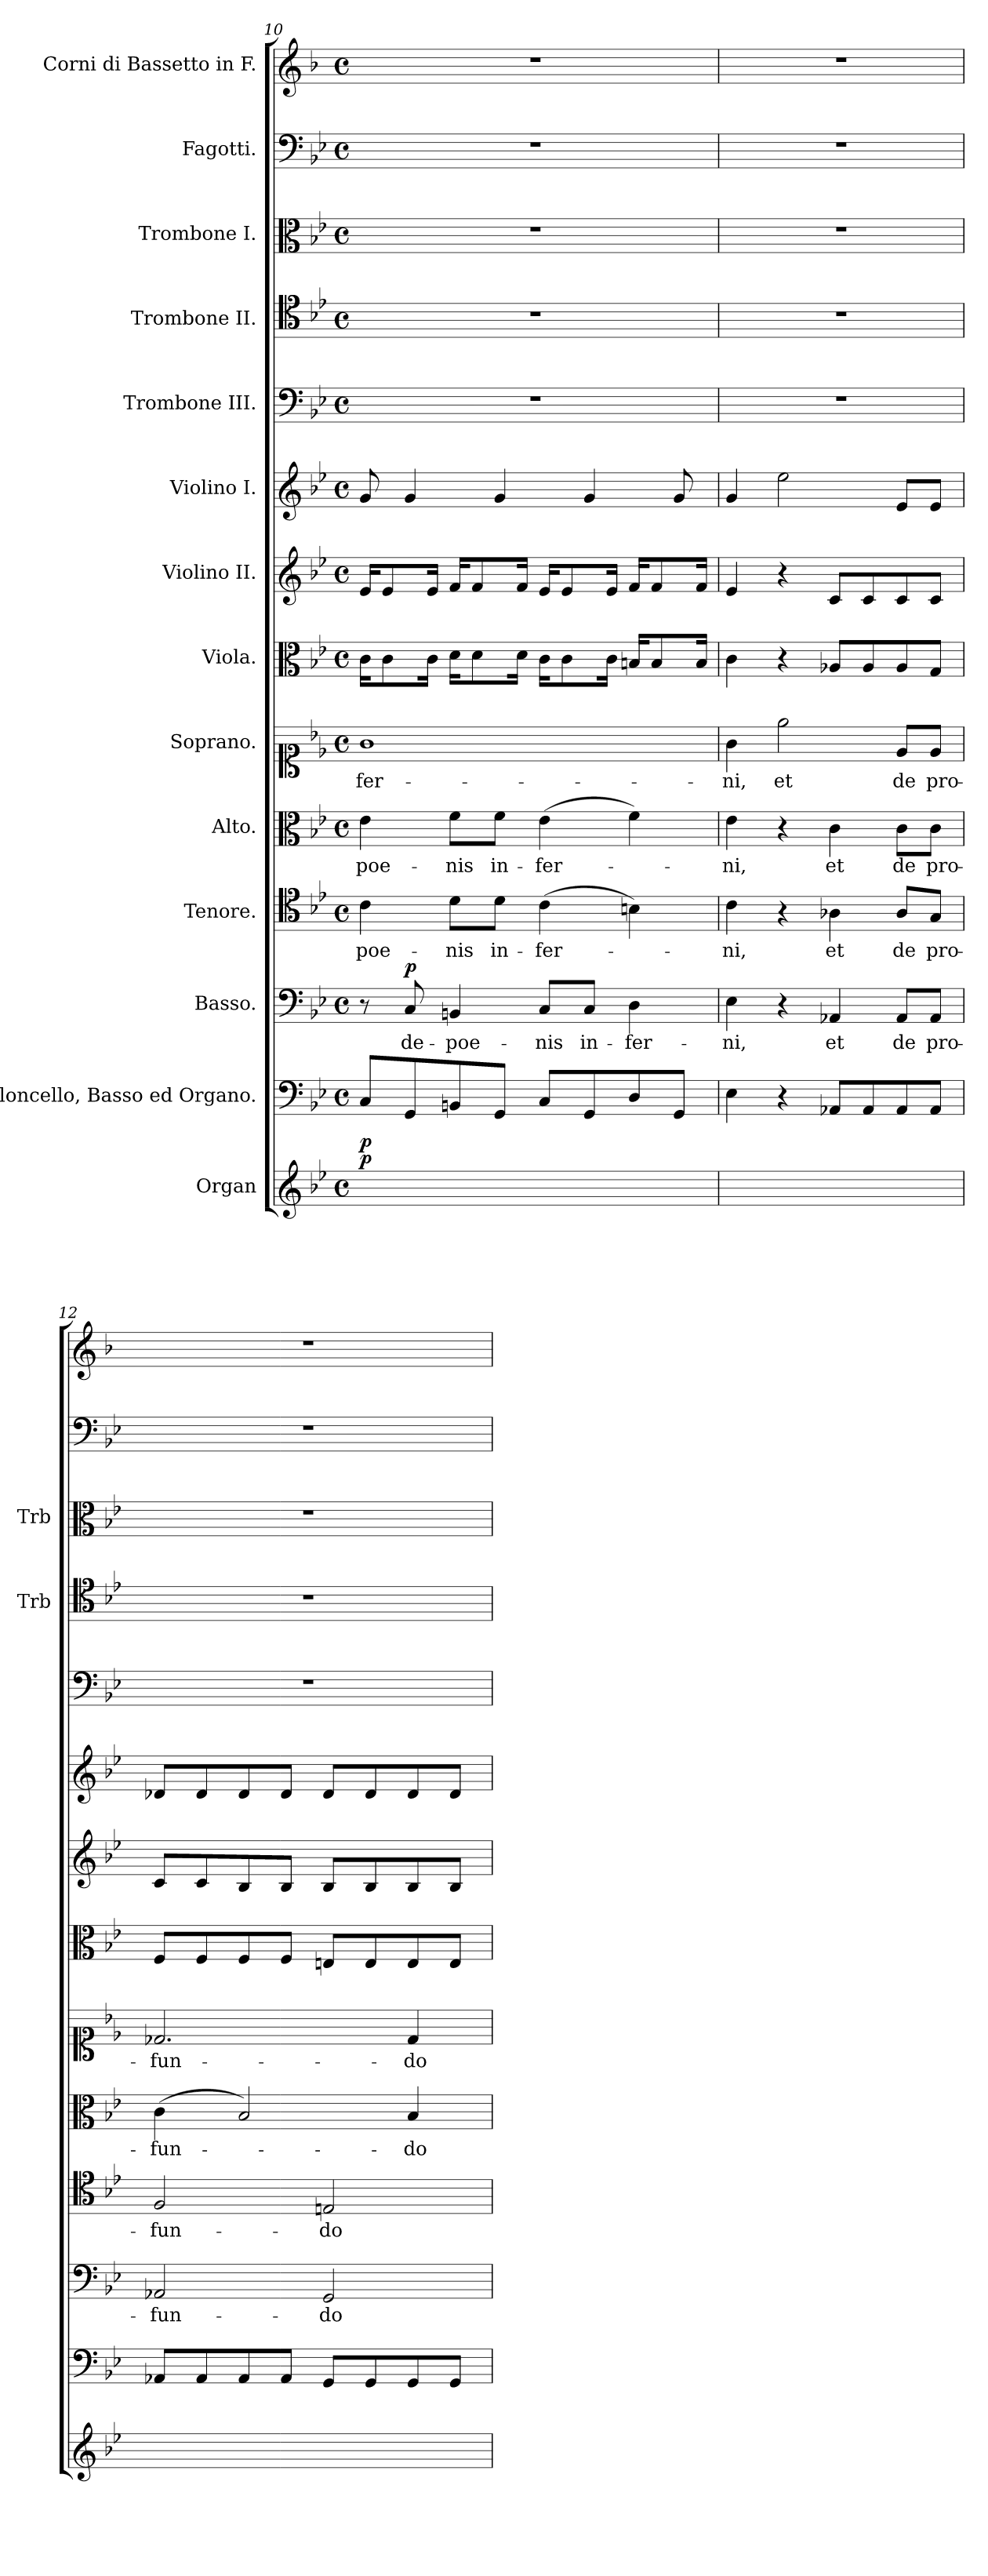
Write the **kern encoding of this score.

**kern	**dynam	**kern	**dynam	**kern	**text	**dynam	**kern	**text	**kern	**text	**kern	**text	**kern	**kern	**kern	**kern	**kern	**kern	**kern	**kern
*part14	*part14	*part13	*part13	*part12	*part12	*part12	*part11	*part11	*part10	*part10	*part9	*part9	*part8	*part7	*part6	*part5	*part4	*part3	*part2	*part1
*staff14	*staff14	*staff13	*staff13	*staff12	*staff12	*staff12	*staff11	*staff11	*staff10	*staff10	*staff9	*staff9	*staff8	*staff7	*staff6	*staff5	*staff4	*staff3	*staff2	*staff1
*I"Organ	*	*I"Violoncello, Basso ed Organo.	*	*I"Basso.	*	*	*I"Tenore.	*	*I"Alto.	*	*I"Soprano.	*	*I"Viola.	*I"Violino II.	*I"Violino I.	*I"Trombone III.	*I"Trombone II.	*I"Trombone I.	*I"Fagotti.	*I"Corni di Bassetto in F.
*	*	*	*	*	*	*	*	*	*	*	*	*	*	*	*	*	*I'Trb	*I'Trb	*	*
*clefG2	*	*clefF4	*	*clefF4	*	*	*clefC4	*	*clefC3	*	*clefC1	*	*clefC3	*clefG2	*clefG2	*clefF4	*clefC4	*clefC3	*clefF4	*clefG2
*	*	*	*	*	*	*	*	*	*	*	*	*	*	*	*	*	*	*	*	*ITrd4c7
*k[b-e-]	*	*k[b-e-]	*	*k[b-e-]	*	*	*k[b-e-]	*	*k[b-e-]	*	*k[b-e-]	*	*k[b-e-]	*k[b-e-]	*k[b-e-]	*k[b-e-]	*k[b-e-]	*k[b-e-]	*k[b-e-]	*k[b-e-]
*M4/4	*	*M4/4	*	*M4/4	*	*	*M4/4	*	*M4/4	*	*M4/4	*	*M4/4	*M4/4	*M4/4	*M4/4	*M4/4	*M4/4	*M4/4	*M4/4
*met(c)	*	*met(c)	*	*met(c)	*	*	*met(c)	*	*met(c)	*	*met(c)	*	*met(c)	*met(c)	*met(c)	*met(c)	*met(c)	*met(c)	*met(c)	*met(c)
=10	=10	=10	=10	=10	=10	=10	=10	=10	=10	=10	=10	=10	=10	=10	=10	=10	=10	=10	=10	=10
*^	*	*^	*	*	*	*	*	*	*	*	*	*	*	*	*	*	*	*	*	*
!	!	!LO:DY:a	!	!	!LO:DY:b	!	!	!	!	!LO:LY:b	!	!LO:LY:b	!	!LO:LY:b	!	!	!	!	!	!	!	!
4c\yy 4e-\yy [4g\yy	8CC/Lyy	p	8C/L	8CC/Lyy	p	8r	.	.	4c\	poe-	4e-\	poe-	1g	-fer-	16c\KL	16e-/KL	8g/	1r	1r	1r	1r	1r
.	.	.	.	.	.	.	.	.	.	.	.	.	.	.	8c\	8e-/	.	.	.	.	.	.
!	!	!	!	!	!	!	!LO:LY:b	!LO:DY:a	!	!	!	!	!	!	!	!	!	!	!	!	!	!
.	8GGG/yy	.	8GG/	8GGG/yy	.	8C/	de-	p	.	.	.	.	.	.	.	.	4g/	.	.	.	.	.
.	.	.	.	.	.	.	.	.	.	.	.	.	.	.	16c\Jk	16e-/Jk	.	.	.	.	.	.
!	!	!	!	!	!	!	!LO:LY:b	!	!	!LO:LY:b	!	!LO:LY:b	!	!	!	!	!	!	!	!	!	!
4Bn\yy 4d\yy 4f\yy 4g\yy_	8BBBn/yy	.	8BBn/	8BBBn/yy	.	4BBn/	-poe-	.	8d\L	-nis	8f\L	-nis	.	.	16d\KL	16f/KL	.	.	.	.	.	.
.	.	.	.	.	.	.	.	.	.	.	.	.	.	.	8d\	8f/	.	.	.	.	.	.
!	!	!	!	!	!	!	!	!	!	!LO:LY:b	!	!LO:LY:b	!	!	!	!	!	!	!	!	!	!
.	8GGG/Jyy	.	8GG/J	8GGG/Jyy	.	.	.	.	8d\J	in-	8f\J	in-	.	.	.	.	4g/	.	.	.	.	.
.	.	.	.	.	.	.	.	.	.	.	.	.	.	.	16d\Jk	16f/Jk	.	.	.	.	.	.
!	!	!	!	!	!	!	!LO:LY:b	!	!	!LO:LY:b	!	!LO:LY:b	!	!	!	!	!	!	!	!	!	!
4c\yy 4e-\yy 4g\yy_	8CC/Lyy	.	8C/L	8CC/Lyy	.	8C/L	-nis	.	(>4c\	-fer-	(>4e-\	-fer-	.	.	16c\KL	16e-/KL	.	.	.	.	.	.
.	.	.	.	.	.	.	.	.	.	.	.	.	.	.	8c\	8e-/	.	.	.	.	.	.
!	!	!	!	!	!	!	!LO:LY:b	!	!	!	!	!	!	!	!	!	!	!	!	!	!	!
.	8GGG/yy	.	8GG/	8GGG/yy	.	8C/J	in-	.	.	.	.	.	.	.	.	.	4g/	.	.	.	.	.
.	.	.	.	.	.	.	.	.	.	.	.	.	.	.	16c\Jk	16e-/Jk	.	.	.	.	.	.
!	!	!	!	!	!	!	!LO:LY:b	!	!	!	!	!	!	!	!	!	!	!	!	!	!	!
4d\yy 4f\yy 4g\yy] 4bn\yy	8DD/yy	.	8D/	8DD/yy	.	4D\	-fer-	.	4Bn\)	.	4f\)	.	.	.	16Bn/KL	16f/KL	.	.	.	.	.	.
.	.	.	.	.	.	.	.	.	.	.	.	.	.	.	8B/	8f/	.	.	.	.	.	.
.	8GGG/Jyy	.	8GG/J	8GGG/Jyy	.	.	.	.	.	.	.	.	.	.	.	.	8g/	.	.	.	.	.
.	.	.	.	.	.	.	.	.	.	.	.	.	.	.	16B/Jk	16f/Jk	.	.	.	.	.	.
=11	=11	=11	=11	=11	=11	=11	=11	=11	=11	=11	=11	=11	=11	=11	=11	=11	=11	=11	=11	=11	=11	=11
!	!	!	!	!	!	!	!LO:LY:b	!	!	!LO:LY:b	!	!LO:LY:b	!	!LO:LY:b	!	!	!	!	!	!	!	!
4c\yy 4e-\yy 4g\yy 4cc\yy	4EE-/yy	.	4E-\	4EE-\yy	.	4E-\	-ni,	.	4c\	-ni,	4e-\	-ni,	4g\	-ni,	4c\	4e-/	4g/	1r	1r	1r	1r	1r
!	!	!	!	!	!	!	!	!	!	!	!	!	!	!LO:LY:b	!	!	!	!	!	!	!	!
4ryy	4ryy	.	4r	4ryy	.	4r	.	.	4r	.	4r	.	2ee-\	et	4r	4r	2ee-\	.	.	.	.	.
!	!	!	!	!	!	!	!LO:LY:b	!	!	!LO:LY:b	!	!LO:LY:b	!	!	!	!	!	!	!	!	!	!
4.A-X\yy 4.c\yy 4.e-\yy	[2AAA-X/yy	.	8AA-X/L	8AAA-X/Lyy	.	4AA-X/	et	.	4A-X\	et	4c\	et	.	.	8A-X/L	8c/L	.	.	.	.	.	.
.	.	.	8AA-/	8AAA-/yy	.	.	.	.	.	.	.	.	.	.	8A-/	8c/	.	.	.	.	.	.
!	!	!	!	!	!	!	!LO:LY:b	!	!	!LO:LY:b	!	!LO:LY:b	!	!LO:LY:b	!	!	!	!	!	!	!	!
.	.	.	8AA-/	8AAA-/yy	.	8AA-/L	de	.	8A-/L	de	8c\L	de	8e-/L	de	8A-/	8c/	8e-/L	.	.	.	.	.
!	!	!	!	!	!	!	!LO:LY:b	!	!	!LO:LY:b	!	!LO:LY:b	!	!LO:LY:b	!	!	!	!	!	!	!	!
8G\yy 8c\yy 8e-\yy	.	.	8AA-/J	8AAA-/Jyy	.	8AA-/J	pro-	.	8G/J	pro-	8c\J	pro-	8e-/J	pro-	8G/J	8c/J	8e-/J	.	.	.	.	.
=12	=12	=12	=12	=12	=12	=12	=12	=12	=12	=12	=12	=12	=12	=12	=12	=12	=12	=12	=12	=12	=12	=12
!	!	!	!	!	!	!	!LO:LY:b	!	!	!LO:LY:b	!	!LO:LY:b	!	!LO:LY:b	!	!	!	!	!	!	!	!
[4F\yy [4A-X\yy 4c\yy [4d-X\yy	2AAA-/yy]	.	8AA-X/L	8AAA-X/Lyy	.	2AA-X/	-fun-	.	2F/	-fun-	(>4c\	fun-	2.d-X/	-fun-	8F/L	8c/L	8d-X/L	1r	1r	1r	1r	1r
.	.	.	8AA-/	8AAA-/yy	.	.	.	.	.	.	.	.	.	.	8F/	8c/	8d-/	.	.	.	.	.
4F\yy] 4A-\yy] 4B-\yy 4d-\yy]	.	.	8AA-/	8AAA-/yy	.	.	.	.	.	.	2B-/)	.	.	.	8F/	8B-/	8d-/	.	.	.	.	.
.	.	.	8AA-/J	8AAA-/Jyy	.	.	.	.	.	.	.	.	.	.	8F/J	8B-/J	8d-/J	.	.	.	.	.
!	!	!	!	!	!	!	!LO:LY:b	!	!	!LO:LY:b	!	!	!	!	!	!	!	!	!	!	!	!
2En\yy 2G\yy 2B-\yy 2d-\yy	[2GGG/yy	.	8GG/L	8GGG/Lyy	.	2GG/	-do	.	2En/	-do	.	.	.	.	8En/L	8B-/L	8d-/L	.	.	.	.	.
.	.	.	8GG/	8GGG/yy	.	.	.	.	.	.	.	.	.	.	8E/	8B-/	8d-/	.	.	.	.	.
!	!	!	!	!	!	!	!	!	!	!	!	!LO:LY:b	!	!LO:LY:b	!	!	!	!	!	!	!	!
.	.	.	8GG/	8GGG/yy	.	.	.	.	.	.	4B-/	-do	4d-/	-do	8E/	8B-/	8d-/	.	.	.	.	.
.	.	.	8GG/J	8GGG/Jyy	.	.	.	.	.	.	.	.	.	.	8E/J	8B-/J	8d-/J	.	.	.	.	.
*v	*v	*	*	*	*	*	*	*	*	*	*	*	*	*	*	*	*	*	*	*	*	*
*	*	*v	*v	*	*	*	*	*	*	*	*	*	*	*	*	*	*	*	*	*	*
=	=	=	=	=	=	=	=	=	=	=	=	=	=	=	=	=	=	=	=	=
*-	*-	*-	*-	*-	*-	*-	*-	*-	*-	*-	*-	*-	*-	*-	*-	*-	*-	*-	*-	*-
